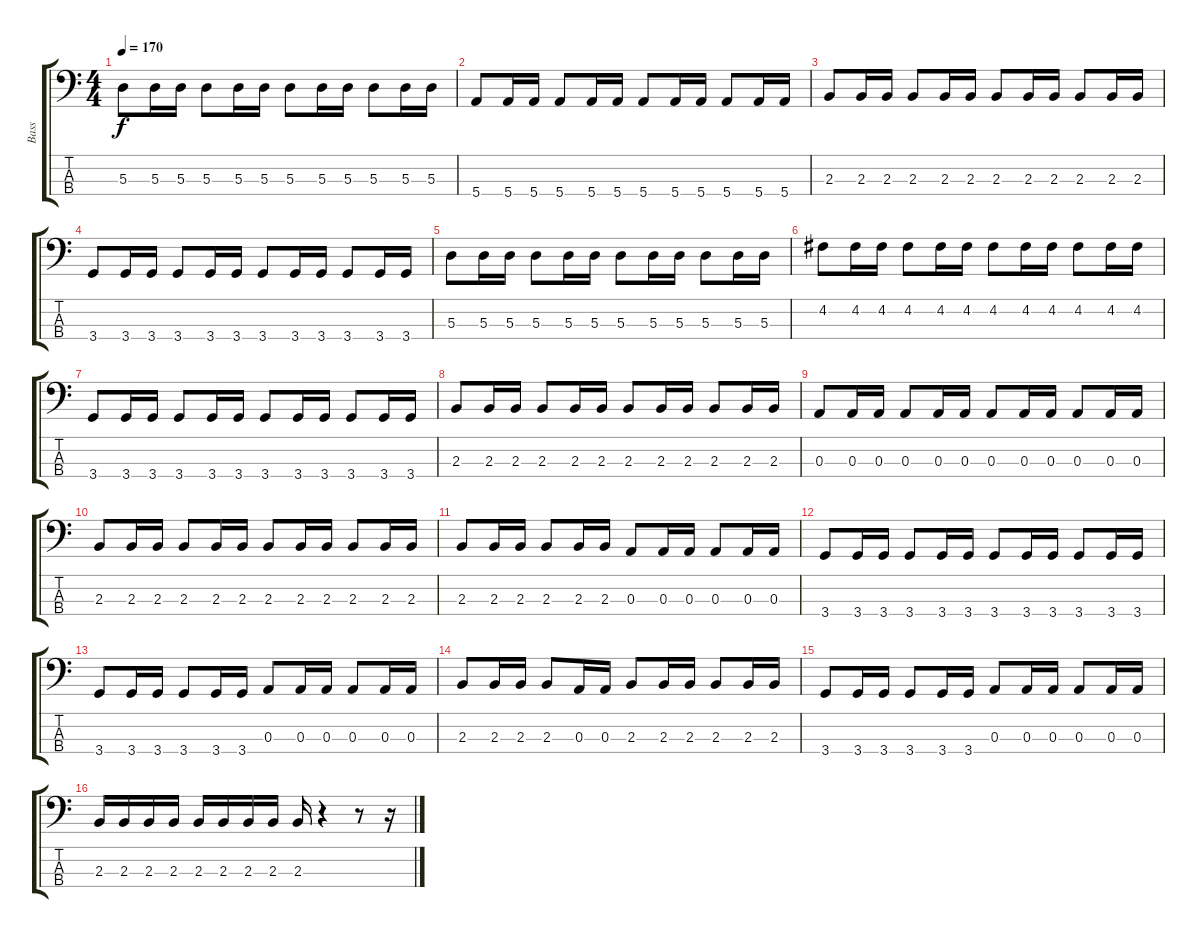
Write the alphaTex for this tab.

\track ("Bass" "Bass") {instrument electricbassfinger}
\staff {score tabs}
\tuning (G2 D2 A1 E1) {hide}
\ts (4 4)
\tempo 170
\clef f4
\ks c
5.3.8{dy f} 5.3.16 5.3.16 5.3.8 5.3.16 5.3.16 5.3.8 5.3.16 5.3.16 5.3.8 5.3.16 5.3.16 |
5.4.8 5.4.16 5.4.16 5.4.8 5.4.16 5.4.16 5.4.8 5.4.16 5.4.16 5.4.8 5.4.16 5.4.16 |
2.3.8 2.3.16 2.3.16 2.3.8 2.3.16 2.3.16 2.3.8 2.3.16 2.3.16 2.3.8 2.3.16 2.3.16 |
3.4.8 3.4.16 3.4.16 3.4.8 3.4.16 3.4.16 3.4.8 3.4.16 3.4.16 3.4.8 3.4.16 3.4.16 |
5.3.8 5.3.16 5.3.16 5.3.8 5.3.16 5.3.16 5.3.8 5.3.16 5.3.16 5.3.8 5.3.16 5.3.16 |
4.2.8 4.2.16 4.2.16 4.2.8 4.2.16 4.2.16 4.2.8 4.2.16 4.2.16 4.2.8 4.2.16 4.2.16 |
3.4.8 3.4.16 3.4.16 3.4.8 3.4.16 3.4.16 3.4.8 3.4.16 3.4.16 3.4.8 3.4.16 3.4.16 |
2.3.8 2.3.16 2.3.16 2.3.8 2.3.16 2.3.16 2.3.8 2.3.16 2.3.16 2.3.8 2.3.16 2.3.16 |
0.3.8 0.3.16 0.3.16 0.3.8 0.3.16 0.3.16 0.3.8 0.3.16 0.3.16 0.3.8 0.3.16 0.3.16 |
2.3.8 2.3.16 2.3.16 2.3.8 2.3.16 2.3.16 2.3.8 2.3.16 2.3.16 2.3.8 2.3.16 2.3.16 |
2.3.8 2.3.16 2.3.16 2.3.8 2.3.16 2.3.16 0.3.8 0.3.16 0.3.16 0.3.8 0.3.16 0.3.16 |
3.4.8 3.4.16 3.4.16 3.4.8 3.4.16 3.4.16 3.4.8 3.4.16 3.4.16 3.4.8 3.4.16 3.4.16 |
3.4.8 3.4.16 3.4.16 3.4.8 3.4.16 3.4.16 0.3.8 0.3.16 0.3.16 0.3.8 0.3.16 0.3.16 |
2.3.8 2.3.16 2.3.16 2.3.8 0.3.16 0.3.16 2.3.8 2.3.16 2.3.16 2.3.8 2.3.16 2.3.16 |
3.4.8 3.4.16 3.4.16 3.4.8 3.4.16 3.4.16 0.3.8 0.3.16 0.3.16 0.3.8 0.3.16 0.3.16 |
2.3.16 2.3.16 2.3.16 2.3.16 2.3.16 2.3.16 2.3.16 2.3.16 2.3.16 r.4 r.8 r.16
